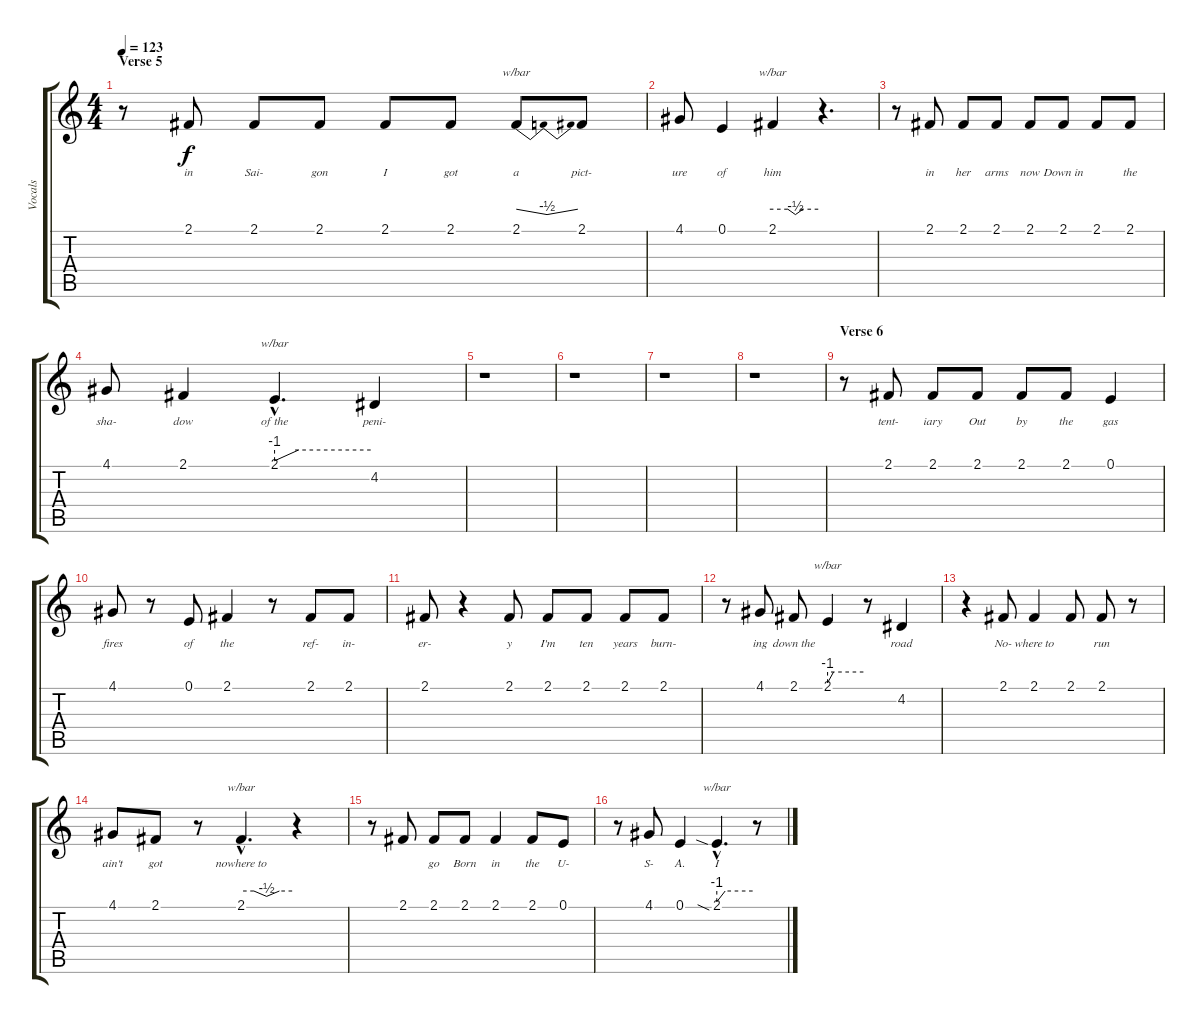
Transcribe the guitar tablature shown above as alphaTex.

\track ("Vocals" "Vocals") {instrument shanai}
\staff {score tabs}
\tuning (E4 B3 G3 D3 A2 E2) {hide}
\ts (4 4)
\section ("" "Verse 5")
\tempo 123
\clef g2
\ks c
r.8{dy f} 2.1.8{lyrics (0 "in") lyrics (1 "") lyrics (2 "") lyrics (3 "") lyrics (4 "")} 2.1.8{lyrics (0 "Sai-") lyrics (1 "") lyrics (2 "") lyrics (3 "") lyrics (4 "")} 2.1.8{lyrics (0 "gon") lyrics (1 "") lyrics (2 "") lyrics (3 "") lyrics (4 "")} 2.1.8{lyrics (0 "I") lyrics (1 "") lyrics (2 "") lyrics (3 "") lyrics (4 "")} 2.1.8{lyrics (0 "got") lyrics (1 "") lyrics (2 "") lyrics (3 "") lyrics (4 "")} 2.1.8{tbe (dip default 0 0 30 -2 60 0) lyrics (0 "a") lyrics (1 "") lyrics (2 "") lyrics (3 "") lyrics (4 "")} 2.1.8{lyrics (0 "pict-") lyrics (1 "") lyrics (2 "") lyrics (3 "") lyrics (4 "")} |
4.1.8{lyrics (0 "ure") lyrics (1 "") lyrics (2 "") lyrics (3 "") lyrics (4 "")} 0.1.4{lyrics (0 "of") lyrics (1 "") lyrics (2 "") lyrics (3 "") lyrics (4 "")} 2.1.4{tbe (custom default 0 0 20 0 30 -2 40 0 60 0) lyrics (0 "him") lyrics (1 "") lyrics (2 "") lyrics (3 "") lyrics (4 "")} r.4{d} |
r.8 2.1.8{lyrics (0 "in") lyrics (1 "") lyrics (2 "") lyrics (3 "") lyrics (4 "")} 2.1.8{lyrics (0 "her") lyrics (1 "") lyrics (2 "") lyrics (3 "") lyrics (4 "")} 2.1.8{lyrics (0 "arms") lyrics (1 "") lyrics (2 "") lyrics (3 "") lyrics (4 "")} 2.1.8{lyrics (0 "now") lyrics (1 "") lyrics (2 "") lyrics (3 "") lyrics (4 "")} 2.1.8{lyrics (0 "Down in") lyrics (1 "") lyrics (2 "") lyrics (3 "") lyrics (4 "")} 2.1.8{lyrics (0 "") lyrics (1 "") lyrics (2 "") lyrics (3 "") lyrics (4 "")} 2.1.8{lyrics (0 "the") lyrics (1 "") lyrics (2 "") lyrics (3 "") lyrics (4 "")} |
4.1.8{lyrics (0 "sha-") lyrics (1 "") lyrics (2 "") lyrics (3 "") lyrics (4 "")} 2.1.4{lyrics (0 "dow") lyrics (1 "") lyrics (2 "") lyrics (3 "") lyrics (4 "")} 2.1{hac}.4{d tbe (custom default 0 -4 15 0 60 0) lyrics (0 "of the") lyrics (1 "") lyrics (2 "") lyrics (3 "") lyrics (4 "")} 4.2.4{lyrics (0 "peni-") lyrics (1 "") lyrics (2 "") lyrics (3 "") lyrics (4 "")} |
r.1 |
r.1 |
r.1 |
r.1 |
\section ("" "Verse 6")
r.8 2.1.8{lyrics (0 "tent-") lyrics (1 "") lyrics (2 "") lyrics (3 "") lyrics (4 "")} 2.1.8{lyrics (0 "iary") lyrics (1 "") lyrics (2 "") lyrics (3 "") lyrics (4 "")} 2.1.8{lyrics (0 "Out") lyrics (1 "") lyrics (2 "") lyrics (3 "") lyrics (4 "")} 2.1.8{lyrics (0 "by") lyrics (1 "") lyrics (2 "") lyrics (3 "") lyrics (4 "")} 2.1.8{lyrics (0 "the") lyrics (1 "") lyrics (2 "") lyrics (3 "") lyrics (4 "")} 0.1.4{lyrics (0 "gas") lyrics (1 "") lyrics (2 "") lyrics (3 "") lyrics (4 "")} |
4.1.8{lyrics (0 "fires") lyrics (1 "") lyrics (2 "") lyrics (3 "") lyrics (4 "")} r.8 0.1.8{lyrics (0 "of") lyrics (1 "") lyrics (2 "") lyrics (3 "") lyrics (4 "")} 2.1.4{lyrics (0 "the") lyrics (1 "") lyrics (2 "") lyrics (3 "") lyrics (4 "")} r.8 2.1.8{lyrics (0 "ref-") lyrics (1 "") lyrics (2 "") lyrics (3 "") lyrics (4 "")} 2.1.8{lyrics (0 "in-") lyrics (1 "") lyrics (2 "") lyrics (3 "") lyrics (4 "")} |
2.1.8{lyrics (0 "er-") lyrics (1 "") lyrics (2 "") lyrics (3 "") lyrics (4 "")} r.4 2.1.8{lyrics (0 "y") lyrics (1 "") lyrics (2 "") lyrics (3 "") lyrics (4 "")} 2.1.8{lyrics (0 "I'm") lyrics (1 "") lyrics (2 "") lyrics (3 "") lyrics (4 "")} 2.1.8{lyrics (0 "ten") lyrics (1 "") lyrics (2 "") lyrics (3 "") lyrics (4 "")} 2.1.8{lyrics (0 "years") lyrics (1 "") lyrics (2 "") lyrics (3 "") lyrics (4 "")} 2.1.8{lyrics (0 "burn-") lyrics (1 "") lyrics (2 "") lyrics (3 "") lyrics (4 "")} |
r.8 4.1.8{lyrics (0 "ing") lyrics (1 "") lyrics (2 "") lyrics (3 "") lyrics (4 "")} 2.1.8{lyrics (0 "down the") lyrics (1 "") lyrics (2 "") lyrics (3 "") lyrics (4 "")} 2.1.4{tbe (custom default 0 -4 10 0 60 0) lyrics (0 "") lyrics (1 "") lyrics (2 "") lyrics (3 "") lyrics (4 "")} r.8 4.2.4{lyrics (0 "road") lyrics (1 "") lyrics (2 "") lyrics (3 "") lyrics (4 "")} |
r.4 2.1.8{lyrics (0 "No-") lyrics (1 "") lyrics (2 "") lyrics (3 "") lyrics (4 "")} 2.1.4{lyrics (0 "where to") lyrics (1 "") lyrics (2 "") lyrics (3 "") lyrics (4 "")} 2.1.8{lyrics (0 "") lyrics (1 "") lyrics (2 "") lyrics (3 "") lyrics (4 "")} 2.1.8{lyrics (0 "run") lyrics (1 "") lyrics (2 "") lyrics (3 "") lyrics (4 "")} r.8 |
4.1.8{lyrics (0 "ain't") lyrics (1 "") lyrics (2 "") lyrics (3 "") lyrics (4 "")} 2.1.8{lyrics (0 "got") lyrics (1 "") lyrics (2 "") lyrics (3 "") lyrics (4 "")} r.8 2.1{hac}.4{d tbe (custom default 0 0 15 0 30 -2 45 0 60 0) lyrics (0 "nowhere to") lyrics (1 "") lyrics (2 "") lyrics (3 "") lyrics (4 "")} r.4 |
r.8 2.1.8{lyrics (0 "") lyrics (1 "") lyrics (2 "") lyrics (3 "") lyrics (4 "")} 2.1.8{lyrics (0 "go") lyrics (1 "") lyrics (2 "") lyrics (3 "") lyrics (4 "")} 2.1.8{lyrics (0 "Born") lyrics (1 "") lyrics (2 "") lyrics (3 "") lyrics (4 "")} 2.1.4{lyrics (0 "in") lyrics (1 "") lyrics (2 "") lyrics (3 "") lyrics (4 "")} 2.1.8{lyrics (0 "the") lyrics (1 "") lyrics (2 "") lyrics (3 "") lyrics (4 "")} 0.1.8{lyrics (0 "U-") lyrics (1 "") lyrics (2 "") lyrics (3 "") lyrics (4 "")} |
r.8 4.1.8{lyrics (0 "S-") lyrics (1 "") lyrics (2 "") lyrics (3 "") lyrics (4 "")} 0.1.4{lyrics (0 "A.") lyrics (1 "") lyrics (2 "") lyrics (3 "") lyrics (4 "")} 2.1{sia hac}.4{d tbe (custom default 0 -4 14 0 60 0) lyrics (0 "I") lyrics (1 "") lyrics (2 "") lyrics (3 "") lyrics (4 "")} r.8
